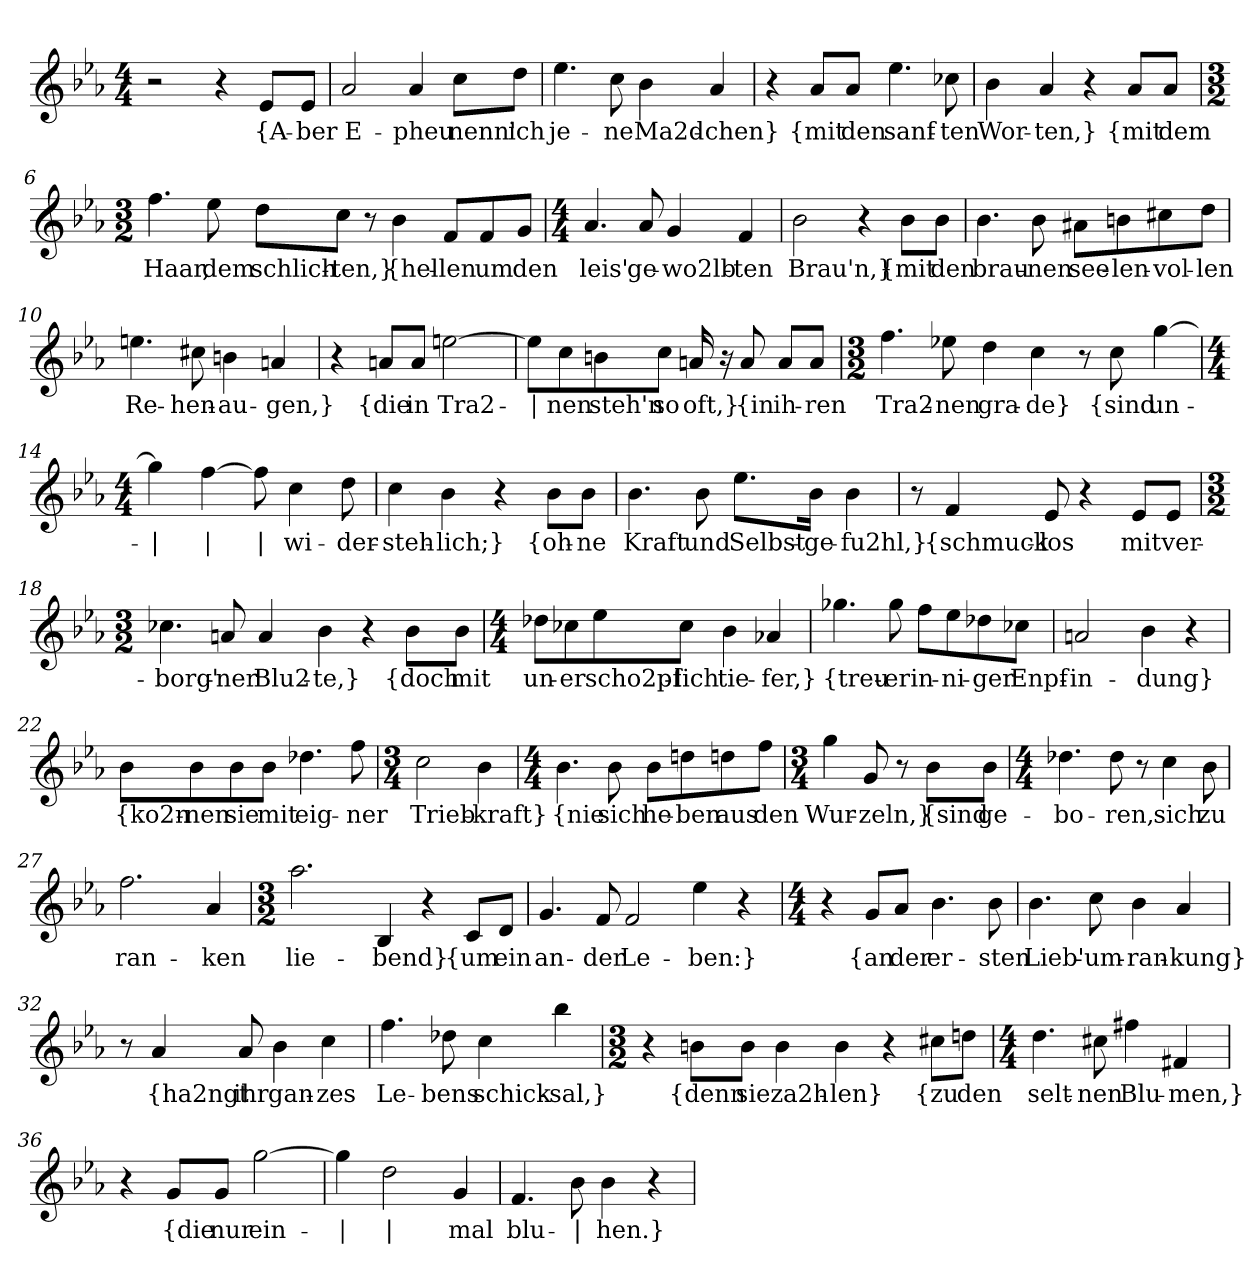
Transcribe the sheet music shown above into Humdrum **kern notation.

**kern	**text
*part1	*part1
*staff1	*staff1
*clefG2	*
*k[b-e-a-]	*
*M4/4	*
=1	=1
2r	.
4r	.
!	!LO:LY:b
8e-/L	{A-
!	!LO:LY:b
8e-/J	-ber
=2	=2
!	!LO:LY:b
2a-/	E-
!	!LO:LY:b
4a-/	-pheu
!	!LO:LY:b
8cc\L	nenn'
!	!LO:LY:b
8dd\J	ich
=3	=3
!	!LO:LY:b
4.ee-\	je-
!	!LO:LY:b
8cc\	-ne
!	!LO:LY:b
4b-\	Ma2d-
!	!LO:LY:b
4a-/	-chen}
=4	=4
4r	.
!	!LO:LY:b
8a-/L	{mit
!	!LO:LY:b
8a-/J	den
!	!LO:LY:b
4.ee-\	sanf-
!	!LO:LY:b
8cc-X\	-ten
!!LO:LB:g=z
=5	=5
!	!LO:LY:b
4b-\	Wor-
!	!LO:LY:b
4a-/	-ten,}
4r	.
!	!LO:LY:b
8a-/L	{mit
!	!LO:LY:b
8a-/J	dem
=6	=6
*M3/2	*
!	!LO:LY:b
4.ff\	Haar,
!	!LO:LY:b
8ee-\	dem
!	!LO:LY:b
8dd\L	schlich-
!	!LO:LY:b
8cc\J	-ten,}
8r	.
!	!LO:LY:b
4b-\	{hel-
!	!LO:LY:b
8f/L	-len
!	!LO:LY:b
8f/	um
!	!LO:LY:b
8g/J	den
=7	=7
*M4/4	*
!	!LO:LY:b
4.a-/	leis'
!	!LO:LY:b
8a-/	ge-
!	!LO:LY:b
4g/	-wo2lb-
!	!LO:LY:b
4f/	-ten
!!LO:LB:g=z
=8	=8
!	!LO:LY:b
2b-\	Brau'n,}
4r	.
!	!LO:LY:b
8b-\L	{mit
!	!LO:LY:b
8b-\J	den
=9	=9
!	!LO:LY:b
4.b-\	brau-
!	!LO:LY:b
8b-\	-nen
!	!LO:LY:b
8a#X\L	see-
!	!LO:LY:b
8bn\	-len-
!	!LO:LY:b
8cc#X\	-vol-
!	!LO:LY:b
8dd\J	-len
=10	=10
!	!LO:LY:b
4.een\	Re-
!	!LO:LY:b
8cc#X\	-hen-
!	!LO:LY:b
4bn\	-au-
!	!LO:LY:b
4an/	-gen,}
=11	=11
4r	.
!	!LO:LY:b
8an/L	{die
!	!LO:LY:b
8a/J	in
!	!LO:LY:b
[2een\	Tra2-
!!LO:LB:g=z
=12	=12
!	!LO:LY:b
8ee\L]	|
!	!LO:LY:b
8cc\	-nen
!	!LO:LY:b
8bn\	steh'n
!	!LO:LY:b
8cc\J	so
!	!LO:LY:b
16an/	oft,}
16r	.
!	!LO:LY:b
8a/	{in
!	!LO:LY:b
8a/L	ih-
!	!LO:LY:b
8a/J	-ren
=13	=13
*M3/2	*
!	!LO:LY:b
4.ff\	Tra2-
!	!LO:LY:b
8ee-X\	-nen
!	!LO:LY:b
4dd\	gra-
!	!LO:LY:b
4cc\	-de}
8r	.
!	!LO:LY:b
8cc\	{sind
!	!LO:LY:b
[4gg\	un-
=14	=14
*M4/4	*
!	!LO:LY:b
4gg\]	|
!	!LO:LY:b
[4ff\	|
!	!LO:LY:b
8ff\]	|
!	!LO:LY:b
4cc\	-wi-
!	!LO:LY:b
8dd\	-der-
!!LO:LB:g=z
=15	=15
!	!LO:LY:b
4cc\	-steh-
!	!LO:LY:b
4b-\	-lich;}
4r	.
!	!LO:LY:b
8b-\L	{oh-
!	!LO:LY:b
8b-\J	-ne
=16	=16
!	!LO:LY:b
4.b-\	Kraft
!	!LO:LY:b
8b-\	und
!	!LO:LY:b
8.ee-\L	Selbst-
!	!LO:LY:b
16b-\Jk	-ge-
!	!LO:LY:b
4b-\	-fu2hl,}
=17	=17
8r	.
!	!LO:LY:b
4f/	{schmuck-
!	!LO:LY:b
8e-/	-los
4r	.
!	!LO:LY:b
8e-/L	mit
!	!LO:LY:b
8e-/J	ver-
!!LO:LB:g=z
=18	=18
*M3/2	*
!	!LO:LY:b
4.cc-X\	-borg'-
!	!LO:LY:b
8an/	-ner
!	!LO:LY:b
4a/	Blu2-
!	!LO:LY:b
4b-\	-te,}
4r	.
!	!LO:LY:b
8b-\L	{doch
!	!LO:LY:b
8b-\J	mit
=19	=19
*M4/4	*
!	!LO:LY:b
8dd-X\L	un-
!	!LO:LY:b
8cc-X\	-er
!	!LO:LY:b
8ee-\	scho2pf-
!	!LO:LY:b
8cc-\J	-lich
!	!LO:LY:b
4b-\	tie-
!	!LO:LY:b
4a-X/	-fer,}
!!LO:LB:g=z
=20	=20
!	!LO:LY:b
4.gg-X\	{treu-
!	!LO:LY:b
8gg-\	-er
!	!LO:LY:b
8ff\L	in-
!	!LO:LY:b
8ee-\	-ni-
!	!LO:LY:b
8dd-X\	-ger
!	!LO:LY:b
8cc-X\J	Enpf-
=21	=21
!	!LO:LY:b
2an/	-in-
!	!LO:LY:b
4b-\	-dung}
4r	.
=22	=22
!	!LO:LY:b
8b-\L	{ko2n-
!	!LO:LY:b
8b-\	-nen
!	!LO:LY:b
8b-\	sie
!	!LO:LY:b
8b-\J	mit
!	!LO:LY:b
4.dd-X\	eig-
!	!LO:LY:b
8ff\	-ner
=23	=23
*M3/4	*
!	!LO:LY:b
2cc\	Trieb-
!	!LO:LY:b
4b-\	-kraft}
!!LO:LB:g=z
=24	=24
*M4/4	*
!	!LO:LY:b
4.b-\	{nie
!	!LO:LY:b
8b-\	sich
!	!LO:LY:b
8b-\L	he-
!	!LO:LY:b
8ddn\	-ben
!	!LO:LY:b
8ddn\	aus
!	!LO:LY:b
8ff\J	den
=25	=25
*M3/4	*
!	!LO:LY:b
4gg\	Wur-
!	!LO:LY:b
8g/	-zeln,}
8r	.
!	!LO:LY:b
8b-\L	{sind
!	!LO:LY:b
8b-\J	ge-
=26	=26
*M4/4	*
!	!LO:LY:b
4.dd-X\	-bo-
!	!LO:LY:b
8dd-\	-ren,
8r	.
!	!LO:LY:b
4cc\	sich
!	!LO:LY:b
8b-\	zu
=27	=27
!	!LO:LY:b
2.ff\	ran-
!	!LO:LY:b
4a-/	-ken
!!LO:LB:g=z
=28	=28
*M3/2	*
!	!LO:LY:b
2.aa-\	lie-
!	!LO:LY:b
4B-/	-bend}
4r	.
!	!LO:LY:b
8c/L	{um
!	!LO:LY:b
8d/J	ein
=29	=29
!	!LO:LY:b
4.g/	an-
!	!LO:LY:b
8f/	-der
!	!LO:LY:b
2f/	Le-
!	!LO:LY:b
4ee-\	-ben:}
4r	.
=30	=30
*M4/4	*
4r	.
!	!LO:LY:b
8g/L	{an
!	!LO:LY:b
8a-/J	der
!	!LO:LY:b
4.b-\	er-
!	!LO:LY:b
8b-\	-sten
=31	=31
!	!LO:LY:b
4.b-\	Lieb'-
!	!LO:LY:b
8cc\	-um-
!	!LO:LY:b
4b-\	-ran-
!	!LO:LY:b
4a-/	-kung}
!!LO:LB:g=z
=32	=32
8r	.
!	!LO:LY:b
4a-/	{ha2ngt
!	!LO:LY:b
8a-/	ihr
!	!LO:LY:b
4b-\	gan-
!	!LO:LY:b
4cc\	-zes
=33	=33
!	!LO:LY:b
4.ff\	Le-
!	!LO:LY:b
8dd-X\	-bens
!	!LO:LY:b
4cc\	schick-
!	!LO:LY:b
4bb-\	-sal,}
=34	=34
*M3/2	*
4r	.
!	!LO:LY:b
8bn\L	{denn
!	!LO:LY:b
8b\J	sie
!	!LO:LY:b
4b\	za2h-
!	!LO:LY:b
4b\	-len}
4r	.
!	!LO:LY:b
8cc#X\L	{zu
!	!LO:LY:b
8ddn\J	den
!!LO:PB:g=z
=35	=35
*M4/4	*
!	!LO:LY:b
4.dd\	selt-
!	!LO:LY:b
8cc#X\	-nen
!	!LO:LY:b
4ff#X\	Blu-
!	!LO:LY:b
4f#X/	-men,}
=36	=36
4r	.
!	!LO:LY:b
8g/L	{die
!	!LO:LY:b
8g/J	nur
!	!LO:LY:b
[2gg\	ein-
=37	=37
!	!LO:LY:b
4gg\]	|
!	!LO:LY:b
2dd\	|
!	!LO:LY:b
4g/	-mal
=38	=38
!	!LO:LY:b
4.f/	blu-
!	!LO:LY:b
8b-\	|
!	!LO:LY:b
4b-\	-hen.}
4r	.
=	=
*-	*-
